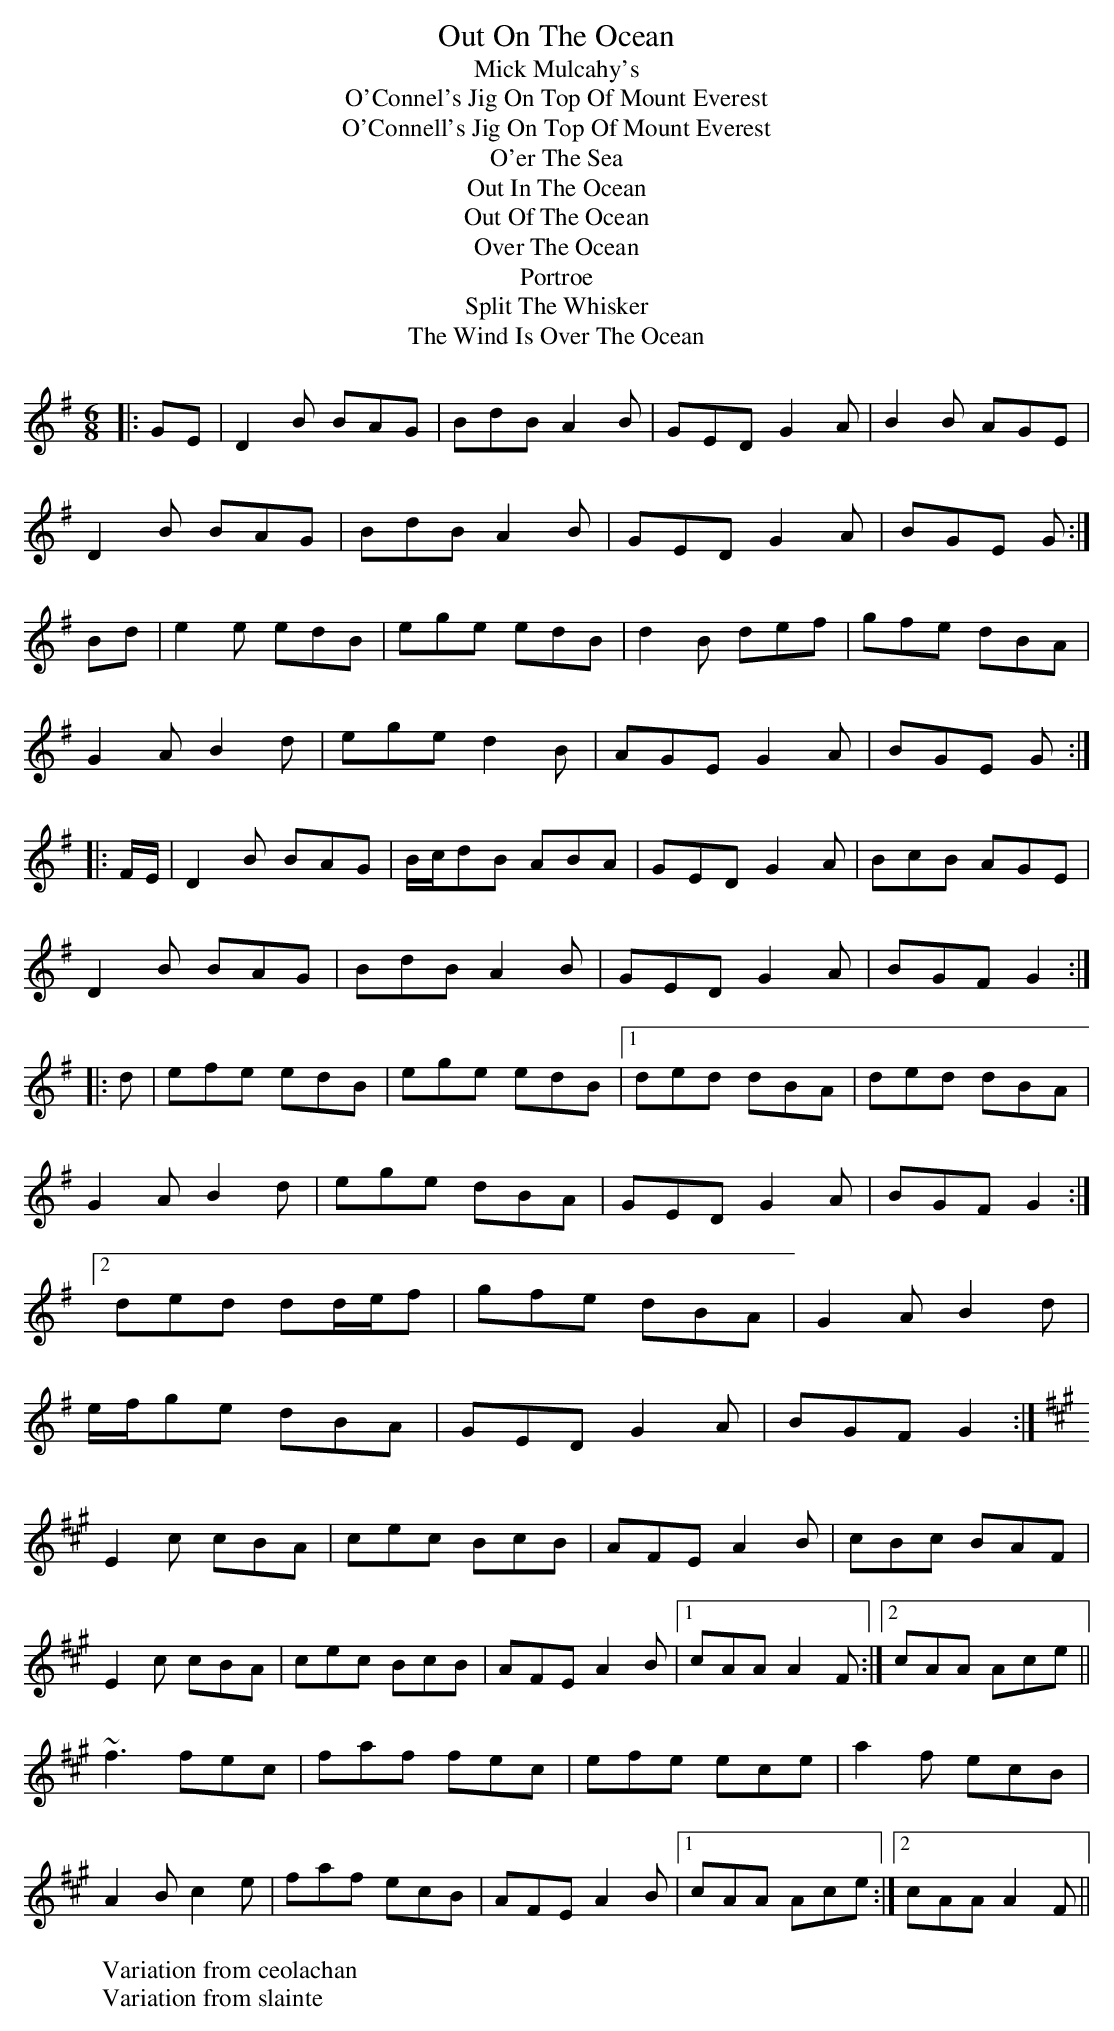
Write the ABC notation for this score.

X:1
T:Out On The Ocean
T:Mick Mulcahy's
T:O'Connel's Jig On Top Of Mount Everest
T:O'Connell's Jig On Top Of Mount Everest
T:O'er The Sea
T:Out In The Ocean
T:Out Of The Ocean
T:Over The Ocean
T:Portroe
T:Split The Whisker
T:Wind Is Over The Ocean, The
M:6/8
L:1/8
K:Gmaj
|:GE|D2B BAG|BdB A2B|GED G2A|B2B AGE|
D2B BAG|BdB A2B|GED G2A|BGE G:|
Bd|e2e edB|ege edB|d2B def|gfe dBA|
G2A B2d|ege d2B|AGE G2A|BGE G:|
W:Variation from ceolachan
K: Gmaj
|: F/E/ |D2 B BAG | B/c/dB ABA | GED G2 A | BcB AGE |
D2 B BAG | BdB A2 B | GED G2 A | BGF G2 :|
|: d |efe edB | ege edB |1 ded dBA | ded dBA |
G2 A B2 d | ege dBA | GED G2 A | BGF G2 :|
[2 ded dd/e/f | gfe dBA | G2 A B2 d |
e/f/ge dBA | GED G2 A | BGF G2 :|
W:Variation from slainte
K: Amaj
E2c cBA|cec BcB|AFE A2B|cBc BAF|
E2c cBA|cec BcB|AFE A2B|1 cAA A2F:|2 cAA Ace||
~f3 fec|faf fec|efe ece|a2f ecB|
A2B c2e|faf ecB|AFE A2B|1 cAA Ace:|2 cAA A2F||
